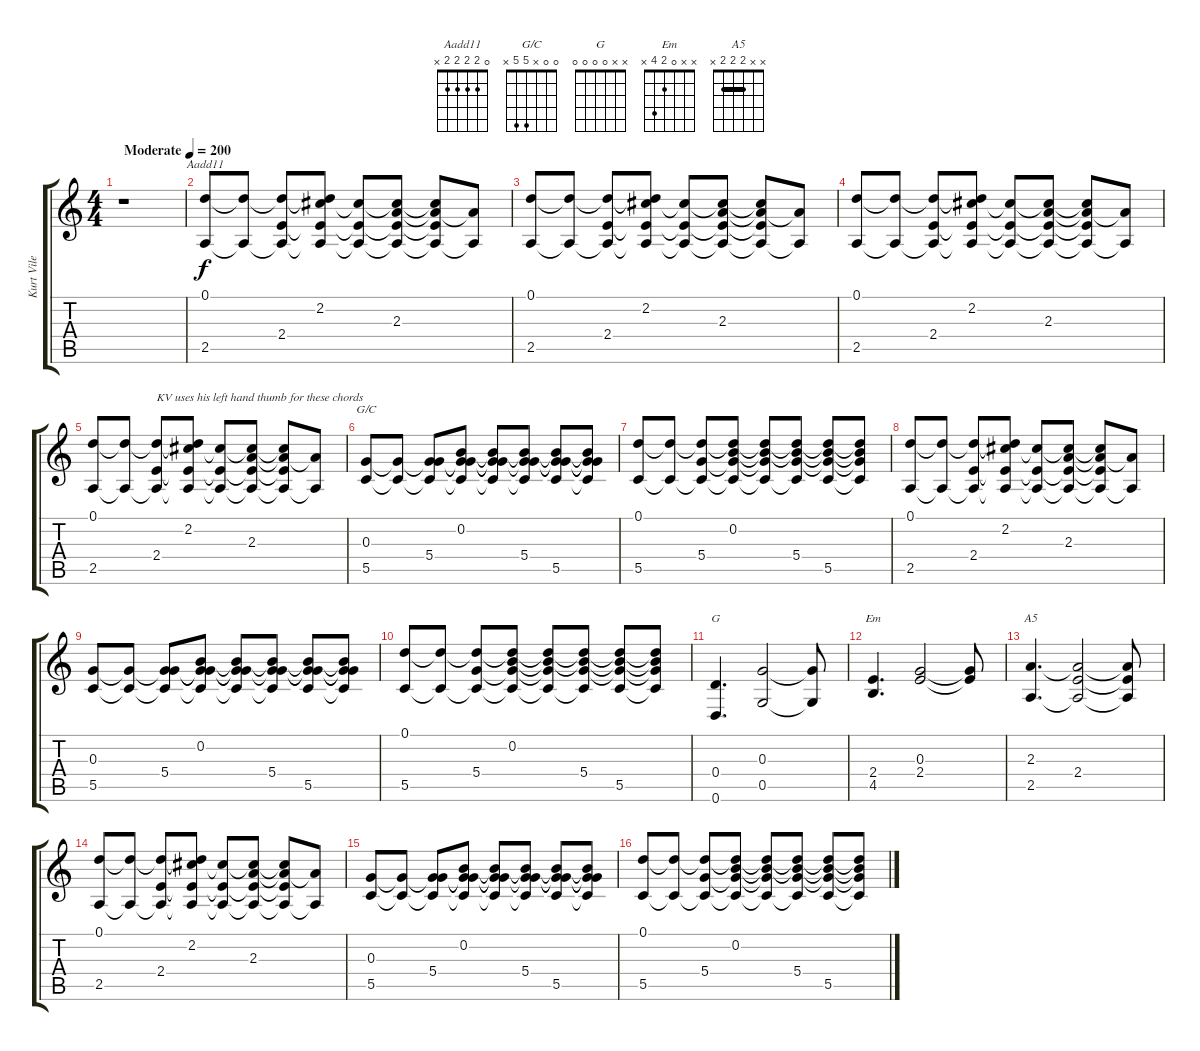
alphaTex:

\track ("Kurt Vile - Guitar" "Kurt Vile ") {instrument acousticguitarsteel}
\staff {score tabs}
\tuning (D4 B3 G3 D3 G2 D2) {hide}
\chord ("Aadd11" 0 2 2 2 2 x)
\chord ("G/C" 0 0 x 5 5 x)
\chord ("G" x x 0 0 0 0)
\chord ("Em" x x 0 2 4 x)
\chord ("A5" x x 2 2 2 x) {barre 2}
\ts (4 4)
\tempo (200 "Moderate")
\clef g2
\ks c
r.1{dy f instrument acousticguitarsteel} |
(0.1 2.5).8{ch "Aadd11"} (0.1{t} 2.5{t}).8 (0.1{t} 2.4 2.5{t}).8 (0.1{t} 2.2 2.4{t} 2.5{t}).8 (2.2{t} 2.4{t} 2.5{t}).8 (2.2{t} 2.3 2.4{t} 2.5{t}).8 (2.2{t} 2.3{t} 2.4{t} 2.5{t}).8 (2.3{t} 2.5{t}).8 |
(0.1 2.5).8 (0.1{t} 2.5{t}).8 (0.1{t} 2.4 2.5{t}).8 (0.1{t} 2.2 2.4{t} 2.5{t}).8 (2.2{t} 2.4{t} 2.5{t}).8 (2.2{t} 2.3 2.4{t} 2.5{t}).8 (2.2{t} 2.3{t} 2.4{t} 2.5{t}).8 (2.3{t} 2.5{t}).8 |
(0.1 2.5).8 (0.1{t} 2.5{t}).8 (0.1{t} 2.4 2.5{t}).8 (0.1{t} 2.2 2.4{t} 2.5{t}).8 (2.2{t} 2.4{t} 2.5{t}).8 (2.2{t} 2.3 2.4{t} 2.5{t}).8 (2.2{t} 2.3{t} 2.4{t} 2.5{t}).8 (2.3{t} 2.5{t}).8 |
(0.1 2.5).8 (0.1{t} 2.5{t}).8 (0.1{t} 2.4 2.5{t}).8{txt "KV uses his left hand thumb for these chords"} (0.1{t} 2.2 2.4{t} 2.5{t}).8 (2.2{t} 2.4{t} 2.5{t}).8 (2.2{t} 2.3 2.4{t} 2.5{t}).8 (2.2{t} 2.3{t} 2.4{t} 2.5{t}).8 (2.3{t} 2.5{t}).8 |
(0.3 5.5).8{ch "G/C"} (0.3{t} 5.5{t}).8 (0.3{t} 5.4 5.5{t}).8 (0.2 0.3{t} 5.4{t} 5.5{t}).8 (0.2{t} 0.3{t} 5.4{t} 5.5{t}).8 (0.2{t} 0.3{t} 5.4 5.5{t}).8 (0.2{t} 0.3{t} 5.4{t} 5.5).8 (0.2{t} 0.3{t} 5.4{t} 5.5{t}).8 |
(0.1 5.5).8 (0.1{t} 5.5{t}).8 (0.1{t} 5.4 5.5{t}).8 (0.1{t} 0.2 5.4{t} 5.5{t}).8 (0.1{t} 0.2{t} 5.4{t} 5.5{t}).8 (0.1{t} 0.2{t} 5.4 5.5{t}).8 (0.1{t} 0.2{t} 5.4{t} 5.5).8 (0.1{t} 0.2{t} 5.4{t} 5.5{t}).8 |
(0.1 2.5).8 (0.1{t} 2.5{t}).8 (0.1{t} 2.4 2.5{t}).8 (0.1{t} 2.2 2.4{t} 2.5{t}).8 (2.2{t} 2.4{t} 2.5{t}).8 (2.2{t} 2.3 2.4{t} 2.5{t}).8 (2.2{t} 2.3{t} 2.4{t} 2.5{t}).8 (2.3{t} 2.5{t}).8 |
(0.3 5.5).8 (0.3{t} 5.5{t}).8 (0.3{t} 5.4 5.5{t}).8 (0.2 0.3{t} 5.4{t} 5.5{t}).8 (0.2{t} 0.3{t} 5.4{t} 5.5{t}).8 (0.2{t} 0.3{t} 5.4 5.5{t}).8 (0.2{t} 0.3{t} 5.4{t} 5.5).8 (0.2{t} 0.3{t} 5.4{t} 5.5{t}).8 |
(0.1 5.5).8 (0.1{t} 5.5{t}).8 (0.1{t} 5.4 5.5{t}).8 (0.1{t} 0.2 5.4{t} 5.5{t}).8 (0.1{t} 0.2{t} 5.4{t} 5.5{t}).8 (0.1{t} 0.2{t} 5.4 5.5{t}).8 (0.1{t} 0.2{t} 5.4{t} 5.5).8 (0.1{t} 0.2{t} 5.4{t} 5.5{t}).8 |
(0.4 0.6).4{d ch "G"} (0.3 0.5).2 (0.3{t} 0.5{t}).8 |
(2.4 4.5).4{d ch "Em"} (0.3 2.4).2 (0.3{t} 2.4{t}).8 |
(2.3 2.5).4{d ch "A5"} (2.3{t} 2.4 2.5{t}).2 (2.3{t} 2.4{t} 2.5{t}).8 |
(0.1 2.5).8 (0.1{t} 2.5{t}).8 (0.1{t} 2.4 2.5{t}).8 (0.1{t} 2.2 2.4{t} 2.5{t}).8 (2.2{t} 2.4{t} 2.5{t}).8 (2.2{t} 2.3 2.4{t} 2.5{t}).8 (2.2{t} 2.3{t} 2.4{t} 2.5{t}).8 (2.3{t} 2.5{t}).8 |
(0.3 5.5).8 (0.3{t} 5.5{t}).8 (0.3{t} 5.4 5.5{t}).8 (0.2 0.3{t} 5.4{t} 5.5{t}).8 (0.2{t} 0.3{t} 5.4{t} 5.5{t}).8 (0.2{t} 0.3{t} 5.4 5.5{t}).8 (0.2{t} 0.3{t} 5.4{t} 5.5).8 (0.2{t} 0.3{t} 5.4{t} 5.5{t}).8 |
(0.1 5.5).8 (0.1{t} 5.5{t}).8 (0.1{t} 5.4 5.5{t}).8 (0.1{t} 0.2 5.4{t} 5.5{t}).8 (0.1{t} 0.2{t} 5.4{t} 5.5{t}).8 (0.1{t} 0.2{t} 5.4 5.5{t}).8 (0.1{t} 0.2{t} 5.4{t} 5.5).8 (0.1{t} 0.2{t} 5.4{t} 5.5{t}).8
